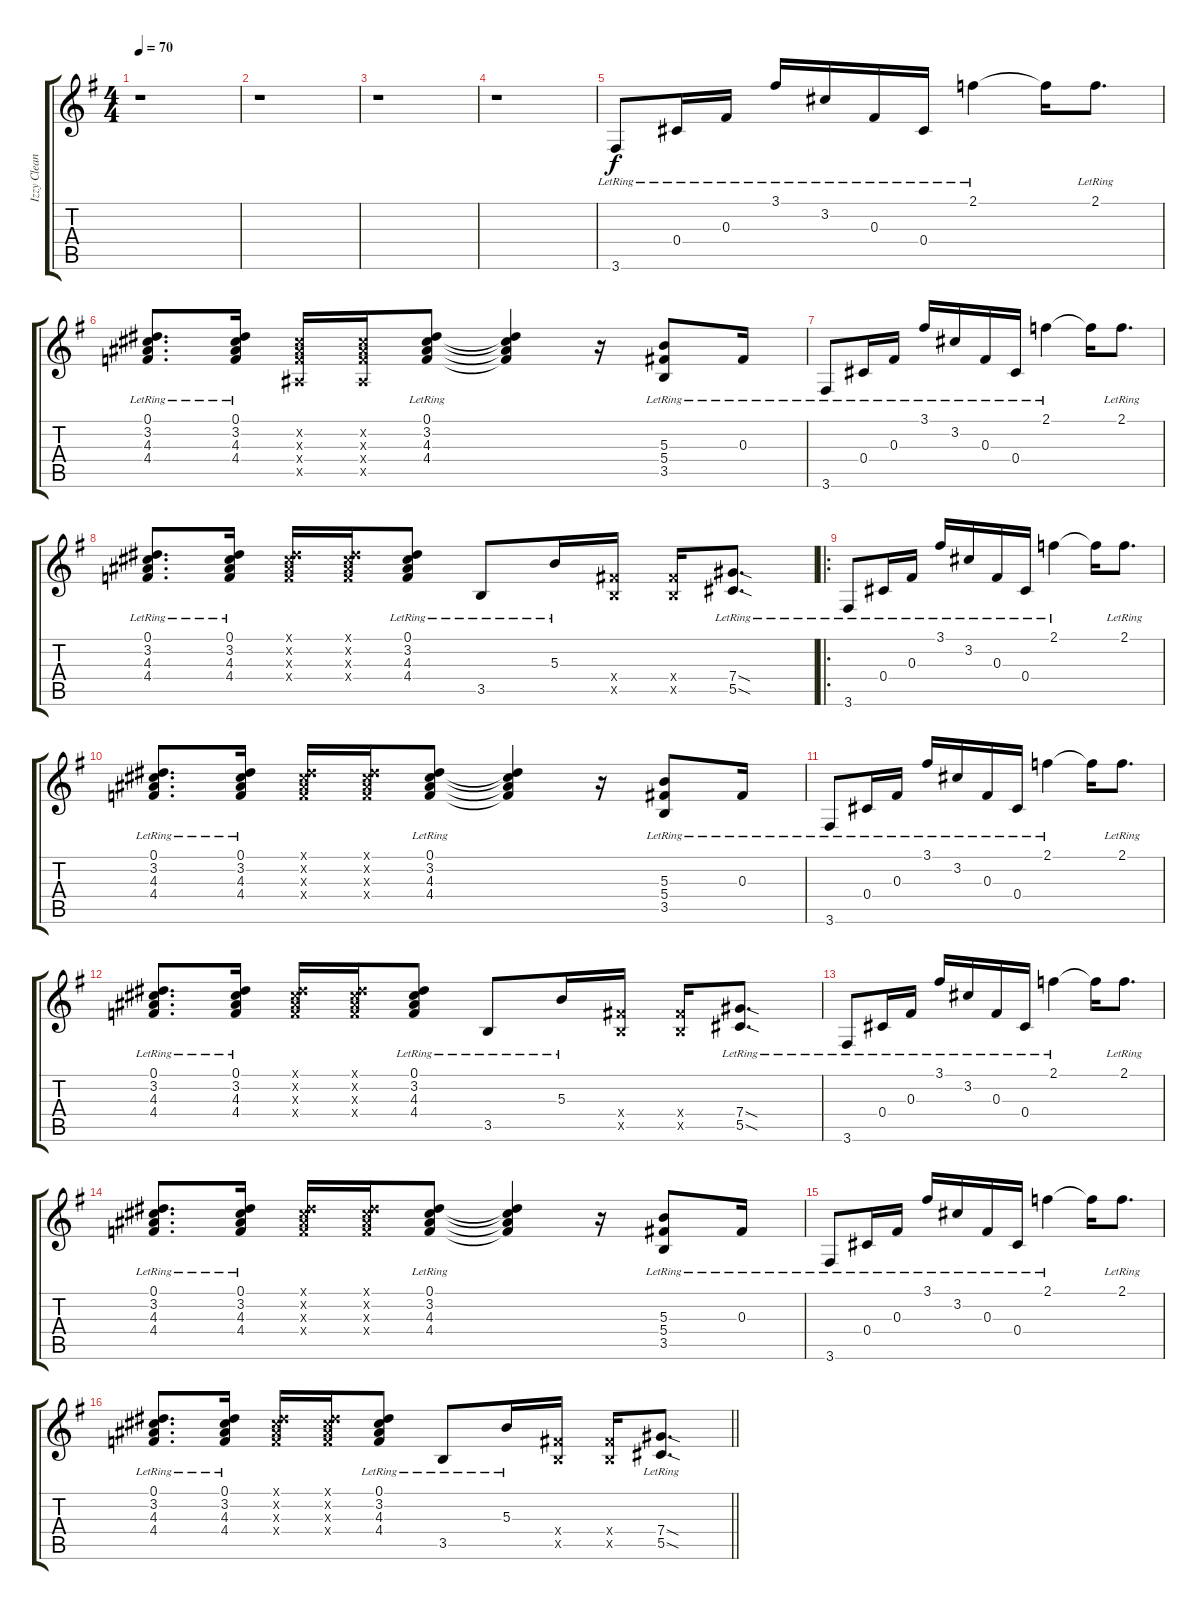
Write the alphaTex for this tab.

\track ("Izzy Clean" "Izzy Clean") {instrument electricguitarclean}
\staff {score tabs}
\tuning (Eb4 Bb3 Gb3 Db3 Ab2 Eb2) {hide}
\ts (4 4)
\tempo 70
\clef g2
\ks g
r.1{dy f instrument electricguitarclean} |
r.1 |
r.1 |
r.1 |
3.6{lr}.8 0.4{lr}.16 0.3{lr}.16 3.1{lr}.16 3.2{lr}.16 0.3{lr}.16 0.4{lr}.16 2.1{lr}.4 2.1{t}.16 2.1{lr}.8{d} |
(0.1{lr} 3.2{lr} 4.3{lr} 4.4{lr}).8{d} (0.1{lr} 3.2{lr} 4.3{lr} 4.4{lr}).16 (3.2{x} 4.3{x} 4.4{x} 2.5{x}).16 (3.2{x} 4.3{x} 4.4{x} 2.5{x}).16 (0.1{lr} 3.2{lr} 4.3{lr} 4.4{lr}).8 (0.1{t} 3.2{t} 4.3{t} 4.4{t}).4 r.16 (5.3{lr} 5.4{lr} 3.5{lr}).8 0.3{lr}.16 |
3.6{lr}.8 0.4{lr}.16 0.3{lr}.16 3.1{lr}.16 3.2{lr}.16 0.3{lr}.16 0.4{lr}.16 2.1{lr}.4 2.1{t}.16 2.1{lr}.8{d} |
(0.1{lr} 3.2{lr} 4.3{lr} 4.4{lr}).8{d} (0.1{lr} 3.2{lr} 4.3{lr} 4.4{lr}).16 (0.1{x} 3.2{x} 4.3{x} 4.4{x}).16 (0.1{x} 3.2{x} 4.3{x} 4.4{x}).16 (0.1{lr} 3.2{lr} 4.3{lr} 4.4{lr}).8 3.5{lr}.8 5.3{lr}.16 (5.4{x} 3.5{x}).16 (5.4{x} 3.5{x}).16 (7.4{sod lr} 5.5{sod lr}).8{d} |
\ro
3.6{lr}.8 0.4{lr}.16 0.3{lr}.16 3.1{lr}.16 3.2{lr}.16 0.3{lr}.16 0.4{lr}.16 2.1{lr}.4 2.1{t}.16 2.1{lr}.8{d} |
(0.1{lr} 3.2{lr} 4.3{lr} 4.4{lr}).8{d} (0.1{lr} 3.2{lr} 4.3{lr} 4.4{lr}).16 (0.1{x} 3.2{x} 4.3{x} 4.4{x}).16 (0.1{x} 3.2{x} 4.3{x} 4.4{x}).16 (0.1{lr} 3.2{lr} 4.3{lr} 4.4{lr}).8 (0.1{t} 3.2{t} 4.3{t} 4.4{t}).4 r.16 (5.3{lr} 5.4{lr} 3.5{lr}).8 0.3{lr}.16 |
3.6{lr}.8 0.4{lr}.16 0.3{lr}.16 3.1{lr}.16 3.2{lr}.16 0.3{lr}.16 0.4{lr}.16 2.1{lr}.4 2.1{t}.16 2.1{lr}.8{d} |
(0.1{lr} 3.2{lr} 4.3{lr} 4.4{lr}).8{d} (0.1{lr} 3.2{lr} 4.3{lr} 4.4{lr}).16 (0.1{x} 3.2{x} 4.3{x} 4.4{x}).16 (0.1{x} 3.2{x} 4.3{x} 4.4{x}).16 (0.1{lr} 3.2{lr} 4.3{lr} 4.4{lr}).8 3.5{lr}.8 5.3{lr}.16 (5.4{x} 3.5{x}).16 (5.4{x} 3.5{x}).16 (7.4{sod lr} 5.5{sod lr}).8{d} |
3.6{lr}.8 0.4{lr}.16 0.3{lr}.16 3.1{lr}.16 3.2{lr}.16 0.3{lr}.16 0.4{lr}.16 2.1{lr}.4 2.1{t}.16 2.1{lr}.8{d} |
(0.1{lr} 3.2{lr} 4.3{lr} 4.4{lr}).8{d} (0.1{lr} 3.2{lr} 4.3{lr} 4.4{lr}).16 (0.1{x} 3.2{x} 4.3{x} 4.4{x}).16 (0.1{x} 3.2{x} 4.3{x} 4.4{x}).16 (0.1{lr} 3.2{lr} 4.3{lr} 4.4{lr}).8 (0.1{t} 3.2{t} 4.3{t} 4.4{t}).4 r.16 (5.3{lr} 5.4{lr} 3.5{lr}).8 0.3{lr}.16 |
3.6{lr}.8 0.4{lr}.16 0.3{lr}.16 3.1{lr}.16 3.2{lr}.16 0.3{lr}.16 0.4{lr}.16 2.1{lr}.4 2.1{t}.16 2.1{lr}.8{d} |
\barLineRight lightlight
(0.1{lr} 3.2{lr} 4.3{lr} 4.4{lr}).8{d} (0.1{lr} 3.2{lr} 4.3{lr} 4.4{lr}).16 (0.1{x} 3.2{x} 4.3{x} 4.4{x}).16 (0.1{x} 3.2{x} 4.3{x} 4.4{x}).16 (0.1{lr} 3.2{lr} 4.3{lr} 4.4{lr}).8 3.5{lr}.8 5.3{lr}.16 (5.4{x} 3.5{x}).16 (5.4{x} 3.5{x}).16 (7.4{sod lr} 5.5{sod lr}).8{d}
